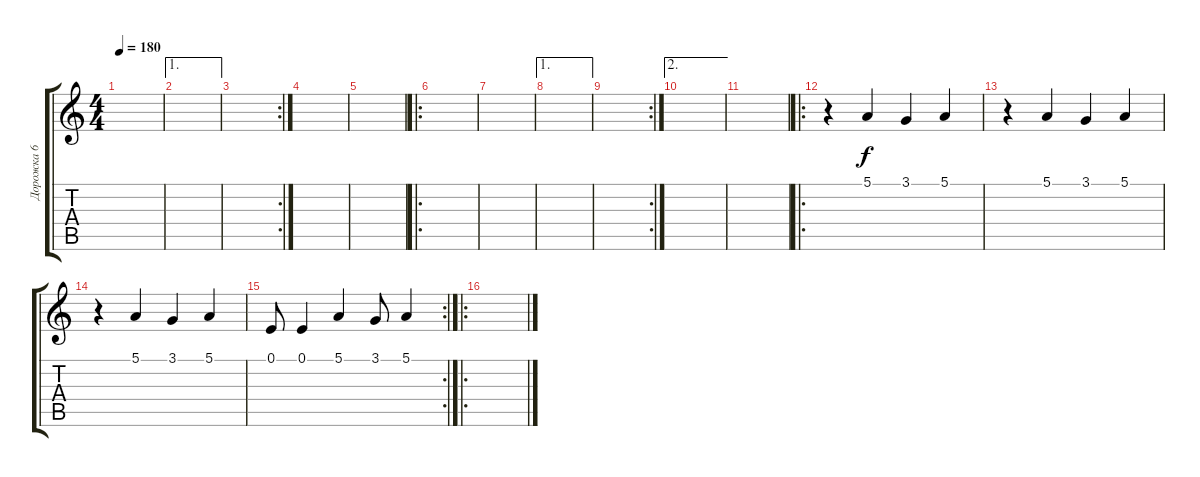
\track ("Дорожка 6" "Дорожка 6") {instrument tuba}
\staff {score tabs}
\tuning (E4 B3 G3 D3 A2 E2) {hide}
\ts (4 4)
\tempo 180
\clef g2
\ks c
|
\ae 1
|
\rc 2
|
|
|
\ro
|
|
\ae 1
|
\rc 2
|
\ae 2
|
|
\ro
r.4 5.1.4 3.1.4 5.1.4 |
r.4 5.1.4 3.1.4 5.1.4 |
r.4 5.1.4 3.1.4 5.1.4 |
\rc 2
0.1.8 0.1.4 5.1.4 3.1.8 5.1.4 |
\ro
